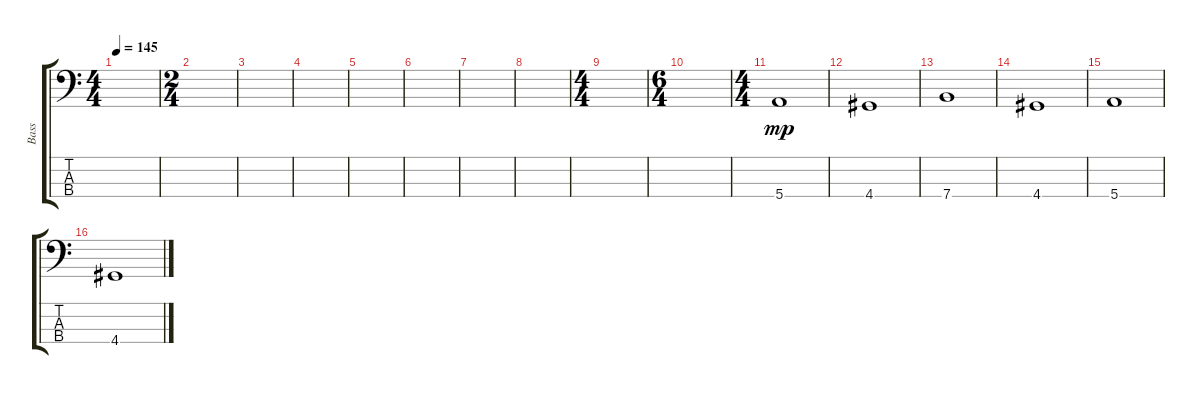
\track ("Bass" "Bass") {instrument electricbassfinger}
\staff {score tabs}
\tuning (G2 D2 A1 E1) {hide}
\ts (4 4)
\tempo 145
\clef f4
\ks c
|
\ts (2 4)
|
|
|
|
|
|
|
\ts (4 4)
|
\ts (6 4)
|
\ts (4 4)
5.4.1{dy mp} |
4.4.1 |
7.4.1 |
4.4.1 |
5.4.1 |
4.4.1
